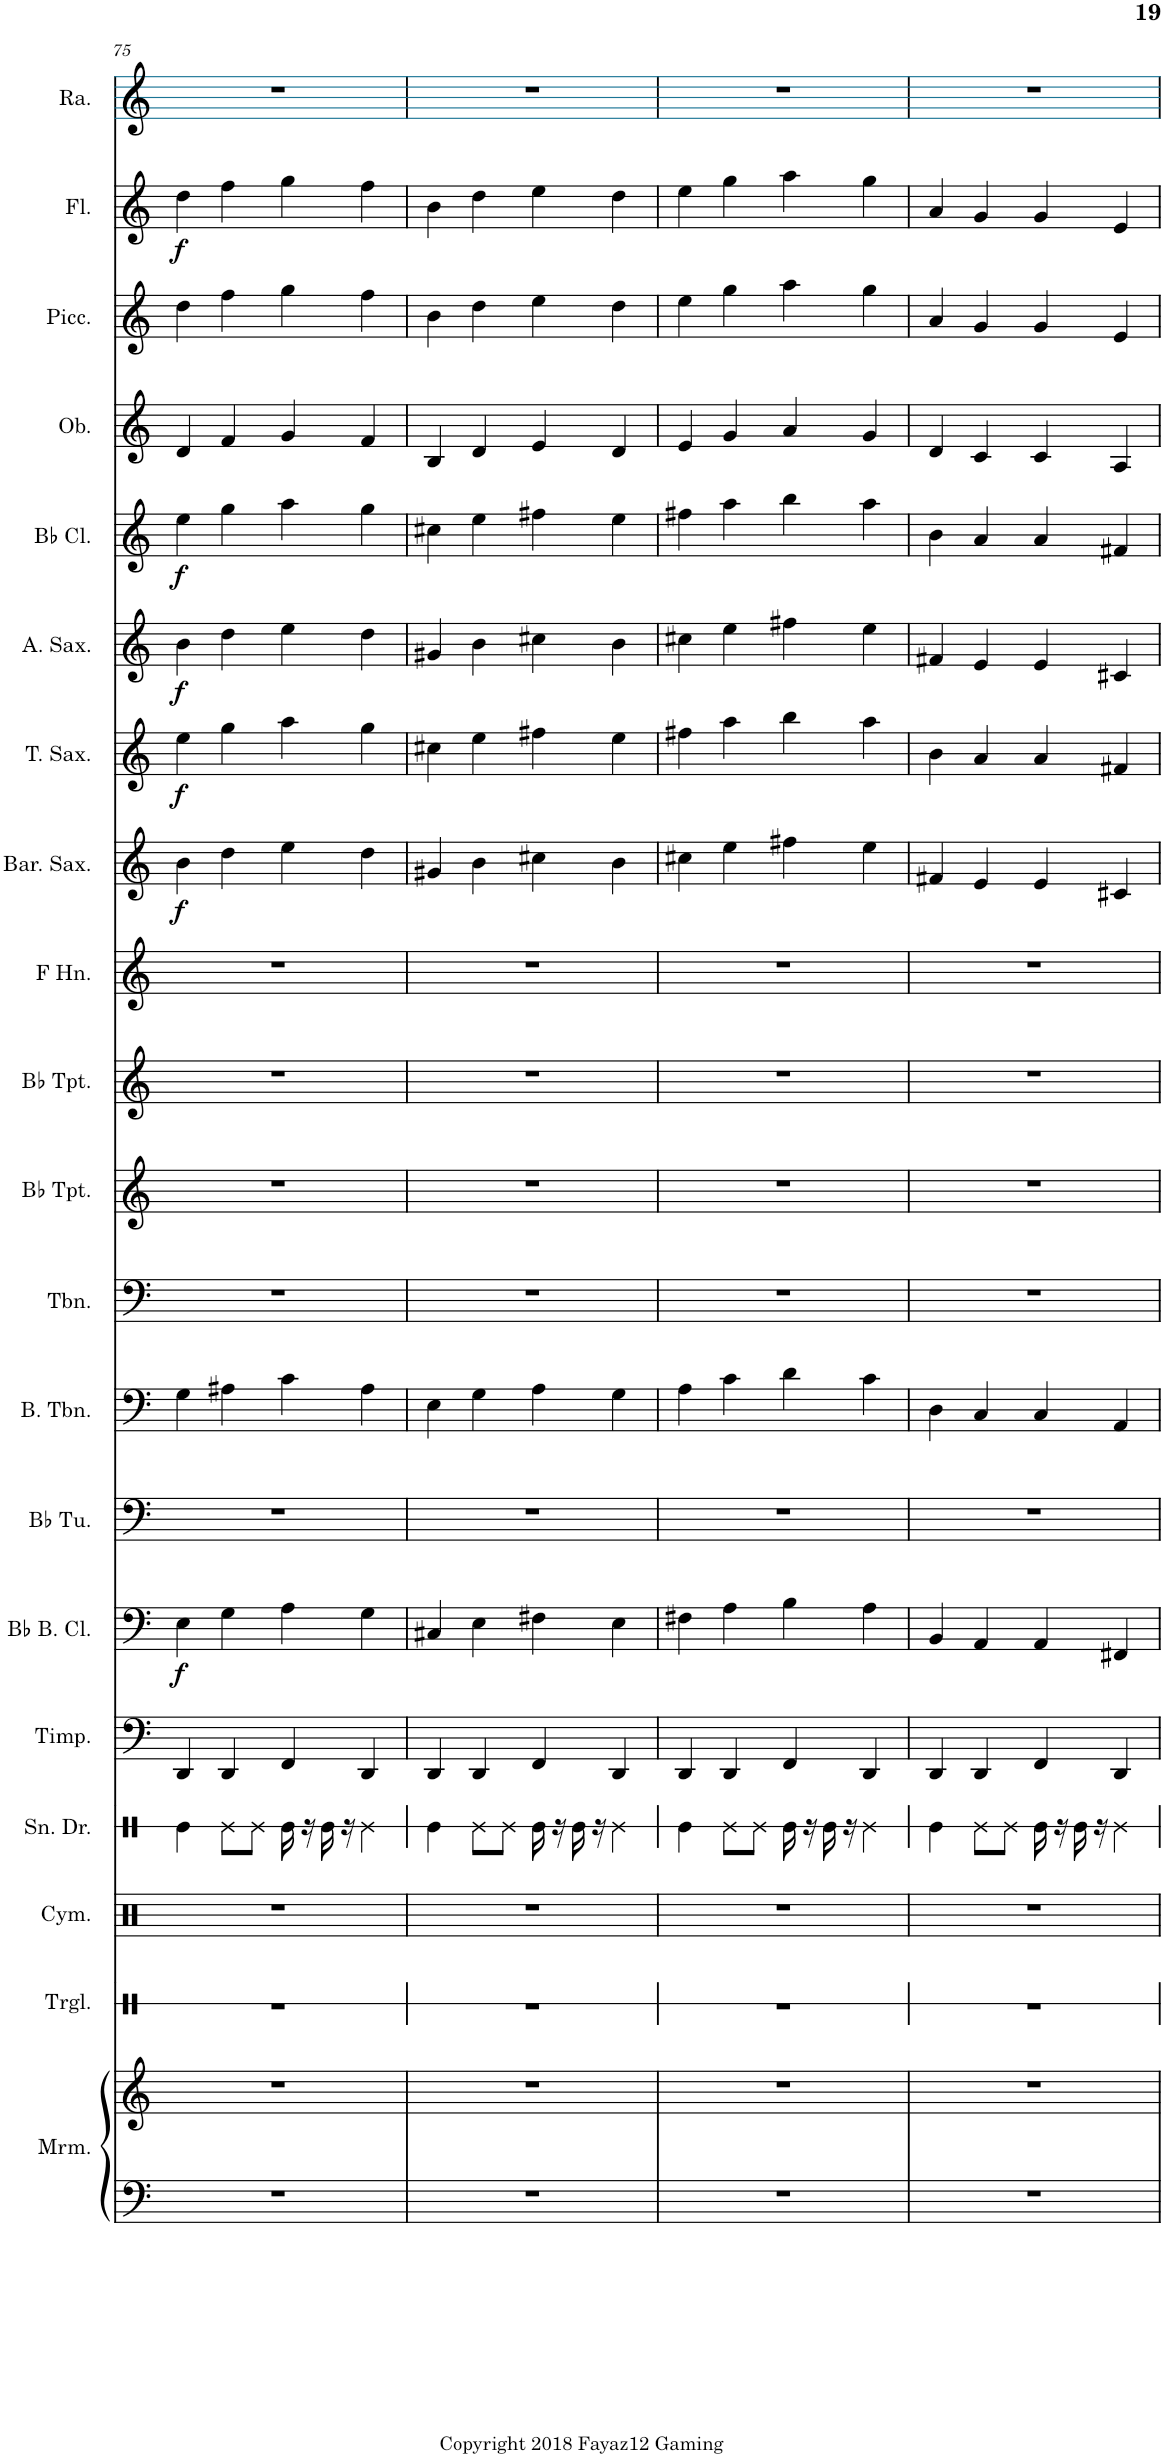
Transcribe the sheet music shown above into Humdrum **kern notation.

**kern	**kern	**kern	**kern	**kern	**kern	**kern	**dynam	**kern	**kern	**kern	**kern	**kern	**kern	**kern	**dynam	**kern	**dynam	**kern	**dynam	**kern	**dynam	**kern	**kern	**kern	**dynam	**kern
*part20	*part20	*part19	*part18	*part17	*part16	*part15	*part15	*part14	*part13	*part12	*part11	*part10	*part9	*part8	*part8	*part7	*part7	*part6	*part6	*part5	*part5	*part4	*part3	*part2	*part2	*part1
*staff21	*staff20	*staff19	*staff18	*staff17	*staff16	*staff15	*staff15	*staff14	*staff13	*staff12	*staff11	*staff10	*staff9	*staff8	*staff8	*staff7	*staff7	*staff6	*staff6	*staff5	*staff5	*staff4	*staff3	*staff2	*staff2	*staff1
*I"Marimba	*	*I"Triangle	*I"Cymbals	*I"Snare Drum	*I"Timpani	*I"Bb Bass Clarinet (Bass Clef)	*	*I"Bb Tuba	*I"Bass Trombone	*I"Trombone	*I"Bb Trumpet	*I"Bb Trumpet	*I"Horn in F	*I"Baritone Saxophone	*	*I"Tenor Saxophone	*	*I"Alto Saxophone	*	*I"Bb Clarinet	*	*I"Oboe	*I"Piccolo	*I"Flute	*	*I"Rosalina
*I'Mrm.	*	*I'Trgl.	*I'Cym.	*I'Sn. Dr.	*I'Timp.	*I'Bb B. Cl.	*	*I'Bb Tu.	*I'B. Tbn.	*I'Tbn.	*I'Bb Tpt.	*I'Bb Tpt.	*	*I'Bar. Sax.	*	*I'T. Sax.	*	*I'A. Sax.	*	*I'Bb Cl.	*	*I'Ob.	*I'Picc.	*I'Fl.	*	*I'Ra.
!!LO:PB:g=z
*clefF4	*clefG2	*clefX	*clefX	*clefX	*clefF4	*clefF4	*	*clefF4	*clefF4	*clefF4	*clefG2	*clefG2	*clefG2	*clefG2	*	*clefG2	*	*clefG2	*	*clefG2	*	*clefG2	*clefG2	*clefG2	*	*clefG2
*	*	*	*	*	*	*Trd1c2	*	*	*	*	*Trd1c2	*Trd1c2	*Trd4c7	*Trd12c21	*	*Trd8c14	*	*Trd5c9	*	*Trd1c2	*	*	*Trd-7c-12	*	*	*
*k[]	*k[]	*k[]	*k[]	*k[]	*k[]	*k[]	*	*k[]	*k[]	*k[]	*k[]	*k[]	*k[]	*k[]	*	*k[]	*	*k[]	*	*k[]	*	*k[]	*k[]	*k[]	*	*k[]
*M4/4	*M4/4	*M4/4	*M4/4	*M4/4	*M4/4	*M4/4	*	*M4/4	*M4/4	*M4/4	*M4/4	*M4/4	*M4/4	*M4/4	*	*M4/4	*	*M4/4	*	*M4/4	*	*M4/4	*M4/4	*M4/4	*	*M4/4
=75	=75	=75	=75	=75	=75	=75	=75	=75	=75	=75	=75	=75	=75	=75	=75	=75	=75	=75	=75	=75	=75	=75	=75	=75	=75	=75
!	!	!	!	!	!	!	!LO:DY:b	!	!	!	!	!	!	!	!LO:DY:b	!	!LO:DY:b	!	!LO:DY:b	!	!LO:DY:b	!	!	!	!LO:DY:b	!
1r	1r	1r	1r	4Re\	4DD/	4E\	f	1r	4G\	1r	1r	1r	1r	4b\	f	4ee\	f	4b\	f	4ee\	f	4d/	4dd\	4dd\	f	1r
.	.	.	.	8Re\L	4DD/	4G\	.	.	4A#X\	.	.	.	.	4dd\	.	4gg\	.	4dd\	.	4gg\	.	4f/	4ff\	4ff\	.	.
.	.	.	.	8Re\J	.	.	.	.	.	.	.	.	.	.	.	.	.	.	.	.	.	.	.	.	.	.
.	.	.	.	16Re\	4FF/	4A\	.	.	4c\	.	.	.	.	4ee\	.	4aa\	.	4ee\	.	4aa\	.	4g/	4gg\	4gg\	.	.
.	.	.	.	16r	.	.	.	.	.	.	.	.	.	.	.	.	.	.	.	.	.	.	.	.	.	.
.	.	.	.	16Re\	.	.	.	.	.	.	.	.	.	.	.	.	.	.	.	.	.	.	.	.	.	.
.	.	.	.	16r	.	.	.	.	.	.	.	.	.	.	.	.	.	.	.	.	.	.	.	.	.	.
.	.	.	.	4Re\	4DD/	4G\	.	.	4A#\	.	.	.	.	4dd\	.	4gg\	.	4dd\	.	4gg\	.	4f/	4ff\	4ff\	.	.
=76	=76	=76	=76	=76	=76	=76	=76	=76	=76	=76	=76	=76	=76	=76	=76	=76	=76	=76	=76	=76	=76	=76	=76	=76	=76	=76
1r	1r	1r	1r	4Re\	4DD/	4C#X/	.	1r	4E\	1r	1r	1r	1r	4g#X/	.	4cc#X\	.	4g#X/	.	4cc#X\	.	4B/	4b\	4b\	.	1r
.	.	.	.	8Re\L	4DD/	4E\	.	.	4G\	.	.	.	.	4b\	.	4ee\	.	4b\	.	4ee\	.	4d/	4dd\	4dd\	.	.
.	.	.	.	8Re\J	.	.	.	.	.	.	.	.	.	.	.	.	.	.	.	.	.	.	.	.	.	.
.	.	.	.	16Re\	4FF/	4F#X\	.	.	4A\	.	.	.	.	4cc#X\	.	4ff#X\	.	4cc#X\	.	4ff#X\	.	4e/	4ee\	4ee\	.	.
.	.	.	.	16r	.	.	.	.	.	.	.	.	.	.	.	.	.	.	.	.	.	.	.	.	.	.
.	.	.	.	16Re\	.	.	.	.	.	.	.	.	.	.	.	.	.	.	.	.	.	.	.	.	.	.
.	.	.	.	16r	.	.	.	.	.	.	.	.	.	.	.	.	.	.	.	.	.	.	.	.	.	.
.	.	.	.	4Re\	4DD/	4E\	.	.	4G\	.	.	.	.	4b\	.	4ee\	.	4b\	.	4ee\	.	4d/	4dd\	4dd\	.	.
=77	=77	=77	=77	=77	=77	=77	=77	=77	=77	=77	=77	=77	=77	=77	=77	=77	=77	=77	=77	=77	=77	=77	=77	=77	=77	=77
1r	1r	1r	1r	4Re\	4DD/	4F#X\	.	1r	4A\	1r	1r	1r	1r	4cc#X\	.	4ff#X\	.	4cc#X\	.	4ff#X\	.	4e/	4ee\	4ee\	.	1r
.	.	.	.	8Re\L	4DD/	4A\	.	.	4c\	.	.	.	.	4ee\	.	4aa\	.	4ee\	.	4aa\	.	4g/	4gg\	4gg\	.	.
.	.	.	.	8Re\J	.	.	.	.	.	.	.	.	.	.	.	.	.	.	.	.	.	.	.	.	.	.
.	.	.	.	16Re\	4FF/	4B\	.	.	4d\	.	.	.	.	4ff#X\	.	4bb\	.	4ff#X\	.	4bb\	.	4a/	4aa\	4aa\	.	.
.	.	.	.	16r	.	.	.	.	.	.	.	.	.	.	.	.	.	.	.	.	.	.	.	.	.	.
.	.	.	.	16Re\	.	.	.	.	.	.	.	.	.	.	.	.	.	.	.	.	.	.	.	.	.	.
.	.	.	.	16r	.	.	.	.	.	.	.	.	.	.	.	.	.	.	.	.	.	.	.	.	.	.
.	.	.	.	4Re\	4DD/	4A\	.	.	4c\	.	.	.	.	4ee\	.	4aa\	.	4ee\	.	4aa\	.	4g/	4gg\	4gg\	.	.
=78	=78	=78	=78	=78	=78	=78	=78	=78	=78	=78	=78	=78	=78	=78	=78	=78	=78	=78	=78	=78	=78	=78	=78	=78	=78	=78
1r	1r	1r	1r	4Re\	4DD/	4BB/	.	1r	4D\	1r	1r	1r	1r	4f#X/	.	4b\	.	4f#X/	.	4b\	.	4d/	4a/	4a/	.	1r
.	.	.	.	8Re\L	4DD/	4AA/	.	.	4C/	.	.	.	.	4e/	.	4a/	.	4e/	.	4a/	.	4c/	4g/	4g/	.	.
.	.	.	.	8Re\J	.	.	.	.	.	.	.	.	.	.	.	.	.	.	.	.	.	.	.	.	.	.
.	.	.	.	16Re\	4FF/	4AA/	.	.	4C/	.	.	.	.	4e/	.	4a/	.	4e/	.	4a/	.	4c/	4g/	4g/	.	.
.	.	.	.	16r	.	.	.	.	.	.	.	.	.	.	.	.	.	.	.	.	.	.	.	.	.	.
.	.	.	.	16Re\	.	.	.	.	.	.	.	.	.	.	.	.	.	.	.	.	.	.	.	.	.	.
.	.	.	.	16r	.	.	.	.	.	.	.	.	.	.	.	.	.	.	.	.	.	.	.	.	.	.
.	.	.	.	4Re\	4DD/	4FF#X/	.	.	4AA/	.	.	.	.	4c#X/	.	4f#X/	.	4c#X/	.	4f#X/	.	4A/	4e/	4e/	.	.
=	=	=	=	=	=	=	=	=	=	=	=	=	=	=	=	=	=	=	=	=	=	=	=	=	=	=
*-	*-	*-	*-	*-	*-	*-	*-	*-	*-	*-	*-	*-	*-	*-	*-	*-	*-	*-	*-	*-	*-	*-	*-	*-	*-	*-
